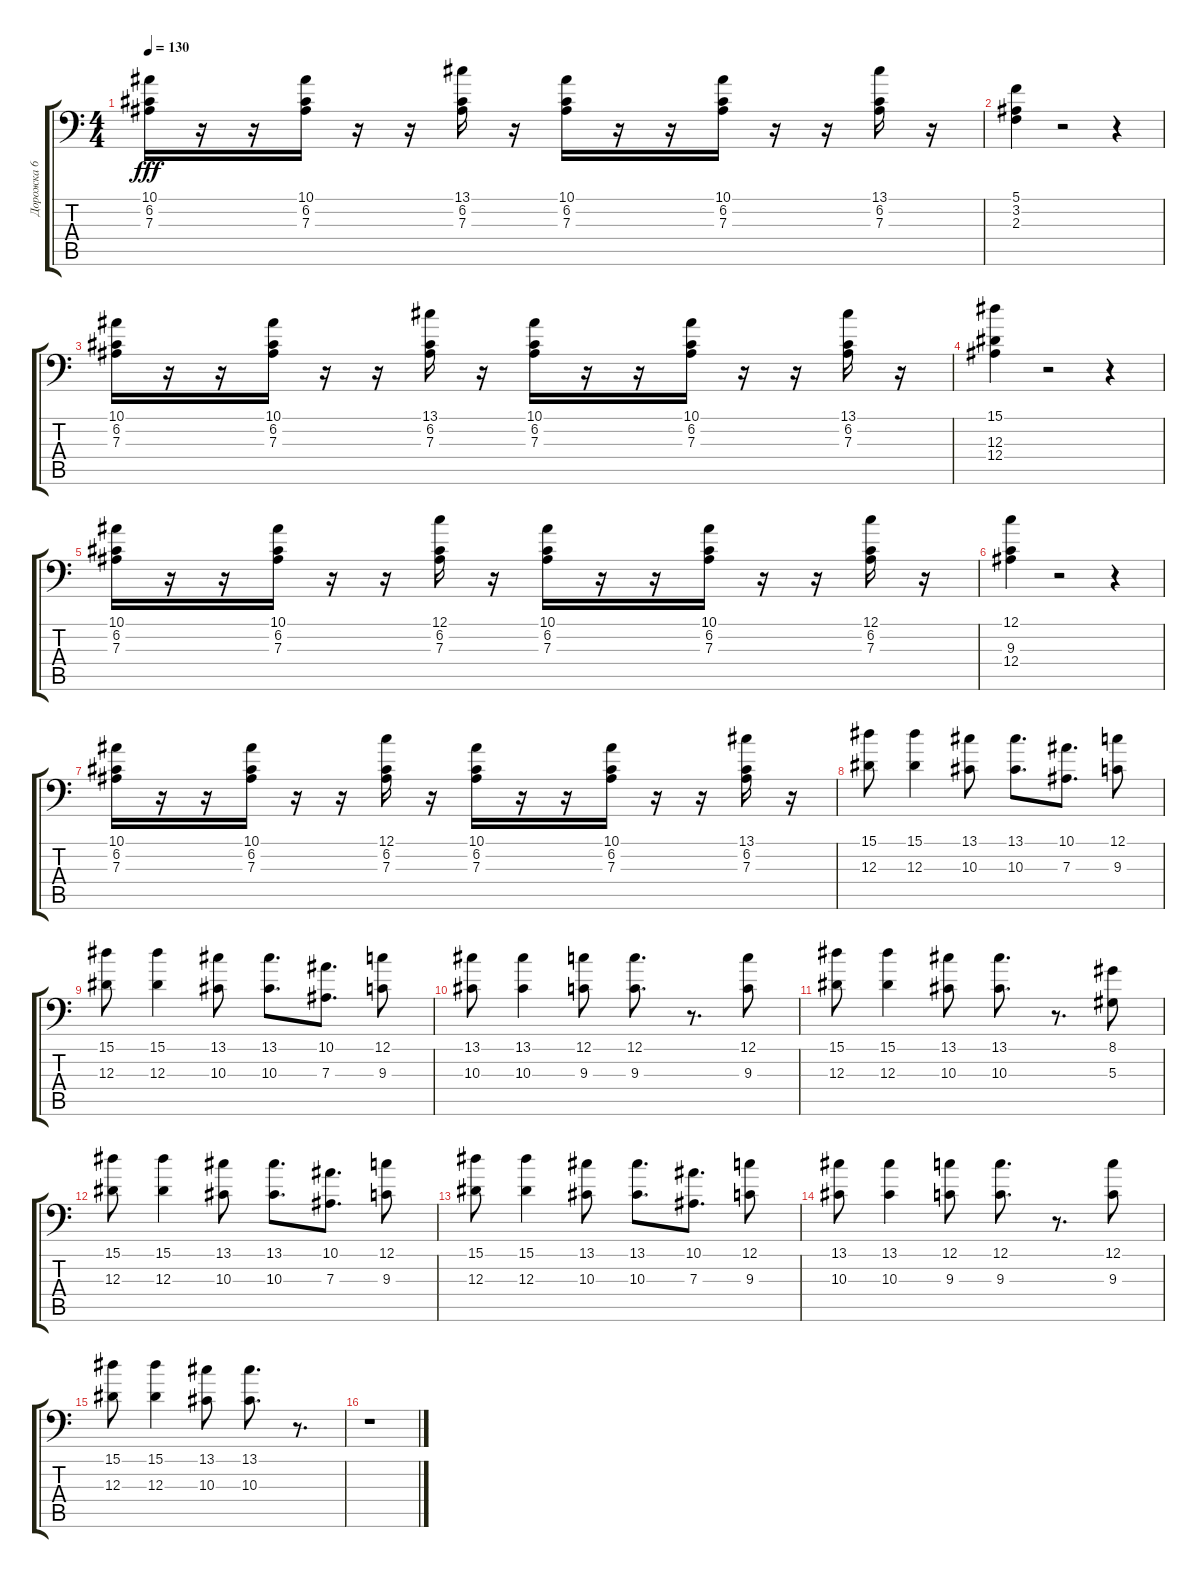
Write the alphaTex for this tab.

\track ("Дорожка 6" "Дорожка 6") {instrument stringensemble1}
\staff {score tabs}
\tuning (C4 G3 Eb3 Bb2 F2 Bb1) {hide}
\ts (4 4)
\tempo 130
\clef f4
\ks c
(10.1 6.2 7.3).16{dy fff} r.16 r.16 (10.1 6.2 7.3).16 r.16 r.16 (13.1 6.2 7.3).16 r.16 (10.1 6.2 7.3).16 r.16 r.16 (10.1 6.2 7.3).16 r.16 r.16 (13.1 6.2 7.3).16 r.16 |
(5.1 3.2 2.3).4 r.2 r.4 |
(10.1 6.2 7.3).16 r.16 r.16 (10.1 6.2 7.3).16 r.16 r.16 (13.1 6.2 7.3).16 r.16 (10.1 6.2 7.3).16 r.16 r.16 (10.1 6.2 7.3).16 r.16 r.16 (13.1 6.2 7.3).16 r.16 |
(15.1 12.3 12.4).4 r.2 r.4 |
(10.1 6.2 7.3).16 r.16 r.16 (10.1 6.2 7.3).16 r.16 r.16 (12.1 6.2 7.3).16 r.16 (10.1 6.2 7.3).16 r.16 r.16 (10.1 6.2 7.3).16 r.16 r.16 (12.1 6.2 7.3).16 r.16 |
(12.1 9.3 12.4).4 r.2 r.4 |
(10.1 6.2 7.3).16 r.16 r.16 (10.1 6.2 7.3).16 r.16 r.16 (12.1 6.2 7.3).16 r.16 (10.1 6.2 7.3).16 r.16 r.16 (10.1 6.2 7.3).16 r.16 r.16 (13.1 6.2 7.3).16 r.16 |
(15.1 12.3).8 (15.1 12.3).4 (13.1 10.3).8 (13.1 10.3).8{d} (10.1 7.3).8{d} (12.1 9.3).8 |
(15.1 12.3).8 (15.1 12.3).4 (13.1 10.3).8 (13.1 10.3).8{d} (10.1 7.3).8{d} (12.1 9.3).8 |
(13.1 10.3).8 (13.1 10.3).4 (12.1 9.3).8 (12.1 9.3).8{d} r.8{d} (12.1 9.3).8 |
(15.1 12.3).8 (15.1 12.3).4 (13.1 10.3).8 (13.1 10.3).8{d} r.8{d} (8.1 5.3).8 |
(15.1 12.3).8 (15.1 12.3).4 (13.1 10.3).8 (13.1 10.3).8{d} (10.1 7.3).8{d} (12.1 9.3).8 |
(15.1 12.3).8 (15.1 12.3).4 (13.1 10.3).8 (13.1 10.3).8{d} (10.1 7.3).8{d} (12.1 9.3).8 |
(13.1 10.3).8 (13.1 10.3).4 (12.1 9.3).8 (12.1 9.3).8{d} r.8{d} (12.1 9.3).8 |
(15.1 12.3).8 (15.1 12.3).4 (13.1 10.3).8 (13.1 10.3).8{d} r.8{d} |
r.1
